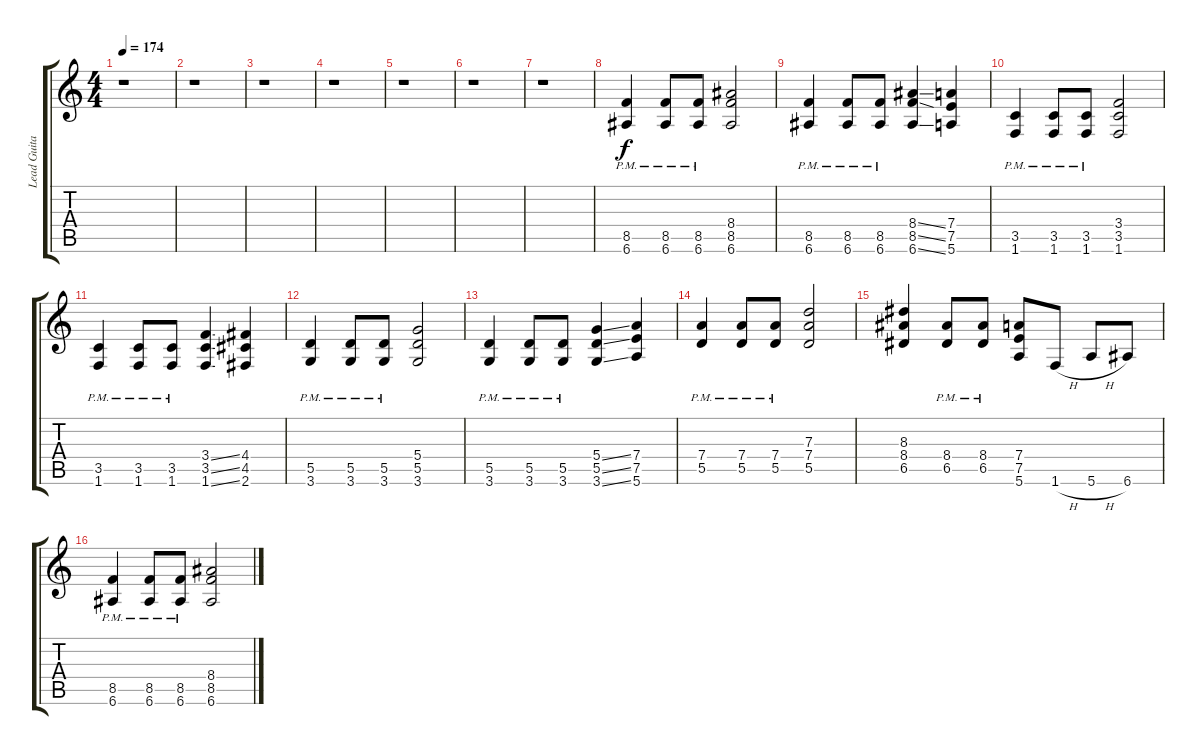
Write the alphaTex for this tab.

\track ("Lead Guitar/Rythm Guitar" "Lead Guita") {instrument distortionguitar}
\staff {score tabs}
\tuning (E4 B3 G3 D3 A2 E2) {hide}
\ts (4 4)
\tempo 174
\clef g2
\ks c
r.1{dy f} |
r.1 |
r.1 |
r.1 |
r.1 |
r.1 |
r.1 |
(8.5{pm} 6.6{pm}).4 (8.5{pm} 6.6{pm}).8 (8.5{pm} 6.6{pm}).8 (8.4 8.5 6.6).2 |
(8.5{pm} 6.6{pm}).4 (8.5{pm} 6.6{pm}).8 (8.5{pm} 6.6{pm}).8 (8.4{ss} 8.5{ss} 6.6{ss}).4 (7.4 7.5 5.6).4 |
(3.5{pm} 1.6{pm}).4 (3.5{pm} 1.6{pm}).8 (3.5{pm} 1.6{pm}).8 (3.4 3.5 1.6).2 |
(3.5{pm} 1.6{pm}).4 (3.5{pm} 1.6{pm}).8 (3.5{pm} 1.6{pm}).8 (3.4{ss} 3.5{ss} 1.6{ss}).4 (4.4 4.5 2.6).4 |
(5.5{pm} 3.6{pm}).4 (5.5{pm} 3.6{pm}).8 (5.5{pm} 3.6{pm}).8 (5.4 5.5 3.6).2 |
(5.5{pm} 3.6{pm}).4 (5.5{pm} 3.6{pm}).8 (5.5{pm} 3.6{pm}).8 (5.4{ss} 5.5{ss} 3.6{ss}).4 (7.4 7.5 5.6).4 |
(7.4{pm} 5.5{pm}).4 (7.4{pm} 5.5{pm}).8 (7.4{pm} 5.5{pm}).8 (7.3 7.4 5.5).2 |
(8.3 8.4 6.5).4 (8.4{pm} 6.5{pm}).8 (8.4{pm} 6.5{pm}).8 (7.4 7.5 5.6).8 1.6{h}.8 5.6{h}.8 6.6.8 |
(8.5{pm} 6.6{pm}).4 (8.5{pm} 6.6{pm}).8 (8.5{pm} 6.6{pm}).8 (8.4 8.5 6.6).2
